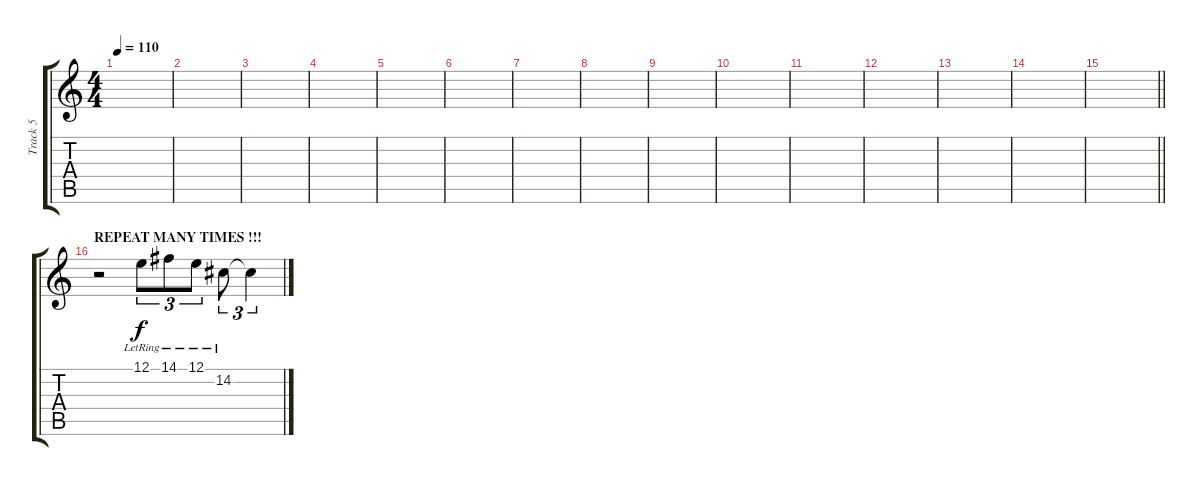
\track ("Track 5" "Track 5") {instrument lead7fifths}
\staff {score tabs}
\tuning (E4 B3 G3 D3 A2 E2) {hide}
\ts (4 4)
\tempo 110
\clef g2
\ks c
|
|
|
|
|
|
|
|
|
|
|
|
|
|
\barLineRight lightlight
|
\section ("" "REPEAT MANY TIMES !!!")
r.2{balance 5 instrument electricpiano1} 12.1{lr}.8{tu (3 2)} 14.1{lr}.8{tu (3 2)} 12.1{lr}.8{tu (3 2)} 14.2{lr}.8{tu (3 2)} 14.2{t}.4{tu (3 2)}
